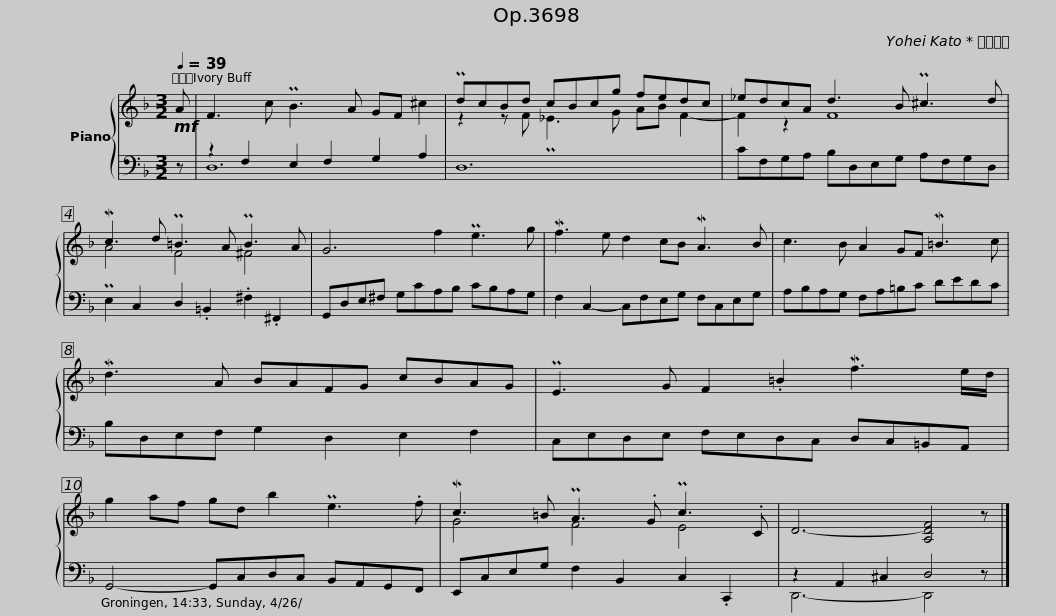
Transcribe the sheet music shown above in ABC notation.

X:1
%%score { ( 1 4 ) | ( 2 3 ) }
L:1/8
Q:1/4=39
M:3/2
I:linebreak $
K:F
V:1 treble
V:4 treble
V:2 bass
V:3 bass
V:1
!mf! A | F3 c PB3 A GF ^c2 | PdcBd cBcg fedc | _edcA d3 B P^c3 d |$ Mc3 d P=B3 A PB3 A | %5
 G6 f2 Pe3 g | Mf3 e d2 cB MA3 B |$ c3 B A2 GF M=B3 c | Md3 A BAFG cBAG | PE3 G F2 .=B2 Mf3 e/d/ |$ %10
 g2 af gd b2 Pe3 .f | Mc3 =B PA3 .G Pc3 .C | D6- [A,DF]4 z |] %13
V:2
 z | z2 F,2 E,2 F,2 G,2 A,2 | D,12 | CF,G,A, B,D,E,G, A,F,G,D, |$ PE,2 C,2 D,2 .=B,,2 .^F,2 .^F,,2 | %5
 G,,D,E,^F, G,CA,B, CB,A,G, | F,2 C,2- C,F,E,G, F,C,E,G, |$ A,B,A,G, F,A,=B,C DEDC | B,D,E,F, G,2 D,2 E,2 F,2 | C,E,D,E, F,E,D,C, D,C,=B,,A,, |$ %10
 G,,4- G,,C,D,C, B,,A,,G,,F,, | E,,C,E,G, F,2 B,,2 C,2 .C,,2 | z2 A,,2 ^C,2 D,4 z |] %13
V:3
 x | D,12 | x12 | x12 |$ x12 | %5
 x12 | x12 |$ x12 | x12 | x12 |$ %10
 x12 | x12 | D,,6- D,,4 z |] %13
V:4
 x | x12 | z2 z F P_E3 G AB F2- | F2 z2 F8 |$ A4 F4 ^F4 | %5
 x12 | x12 |$ x12 | x12 | x12 |$ %10
 x12 | G4 F4 E4 | x11 |] %13
